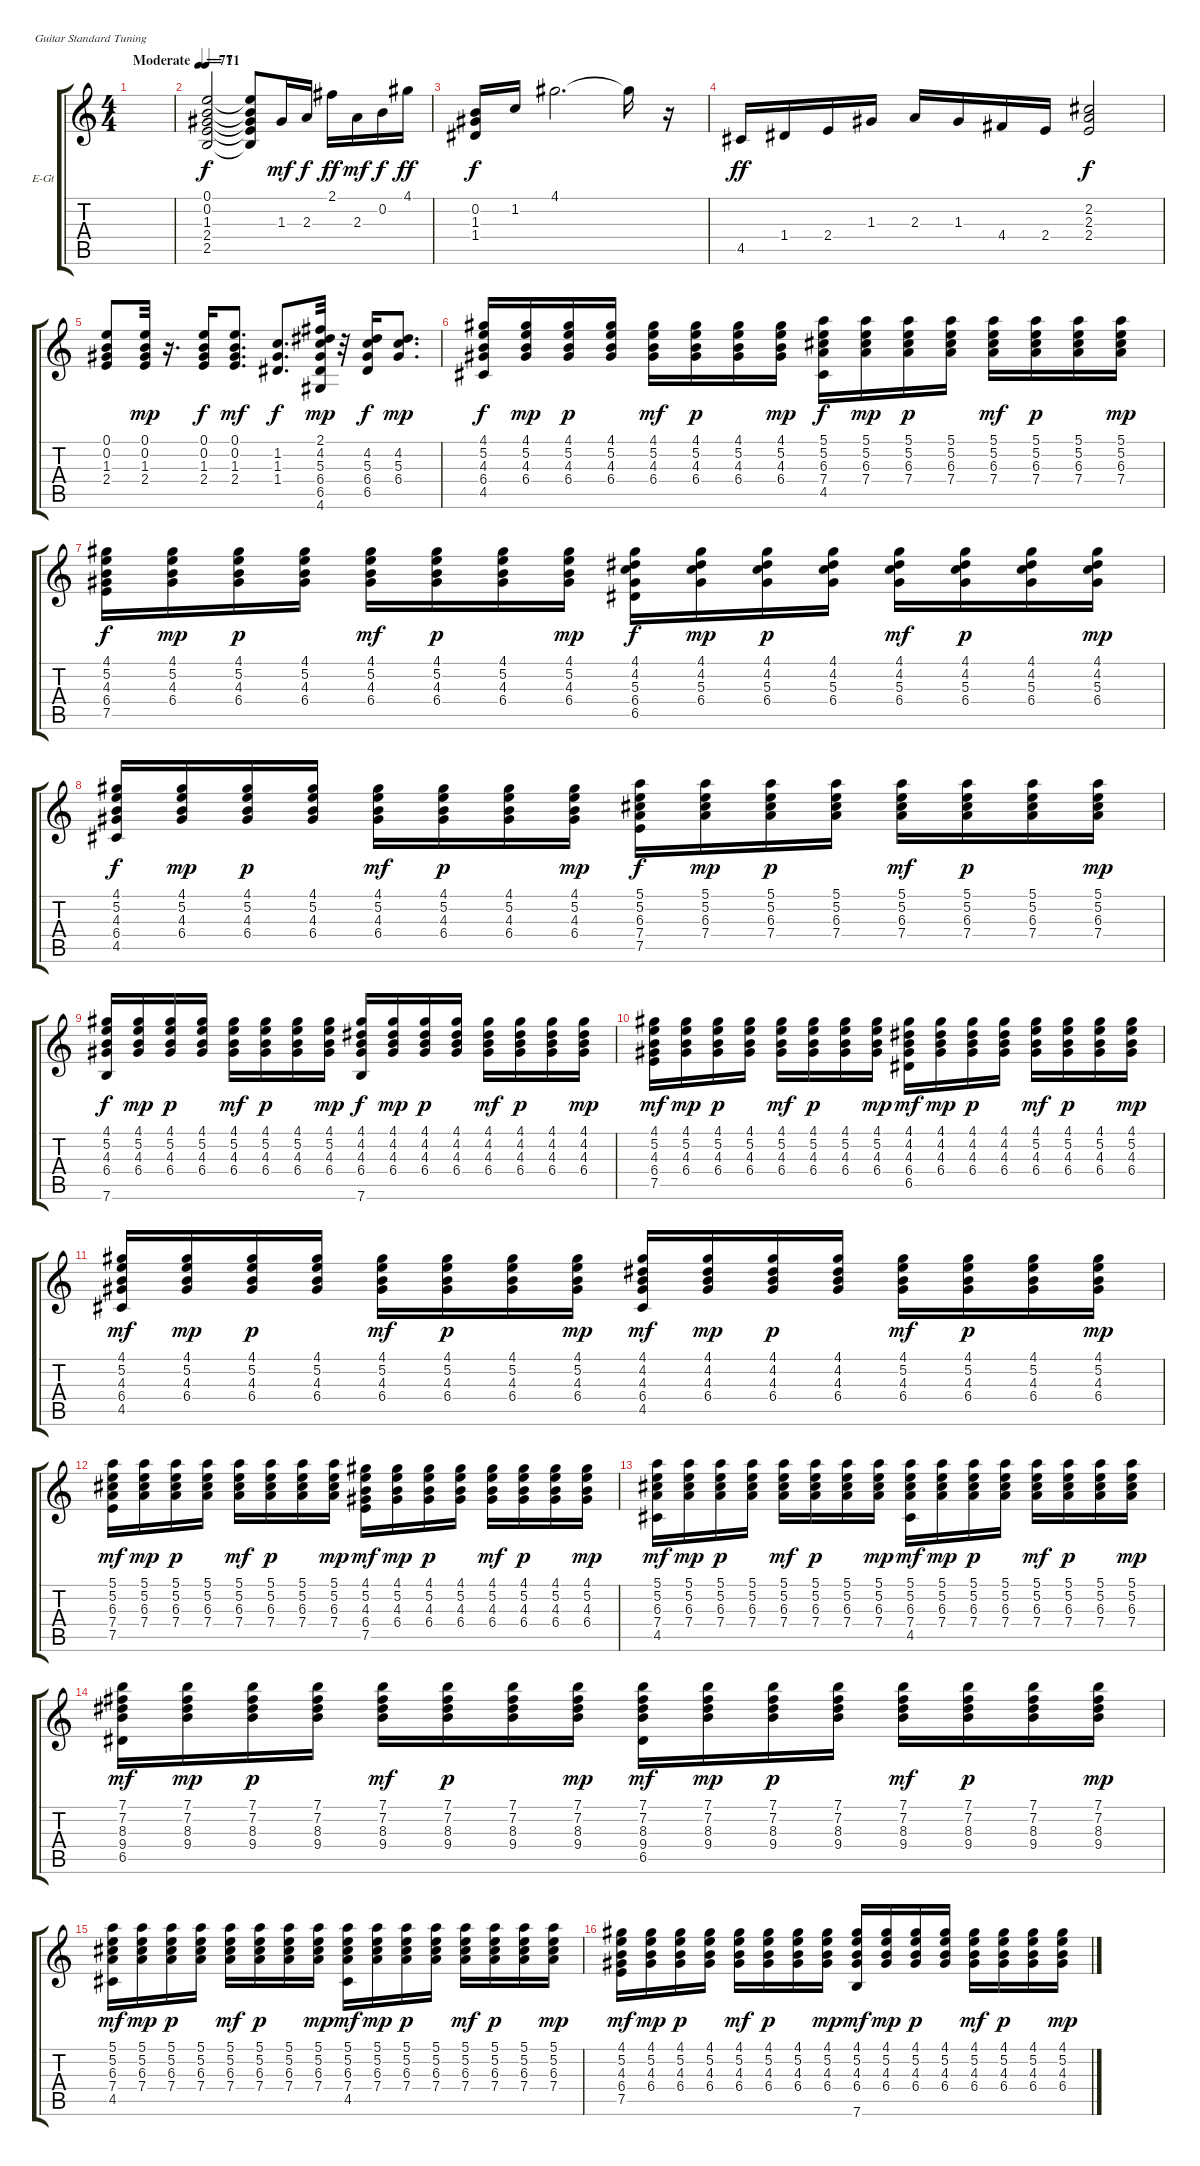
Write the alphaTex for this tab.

\bracketExtendMode groupsimilarinstruments
\firstSystemTrackNameOrientation horizontal
\otherSystemsTrackNameOrientation horizontal
\track ("Гитара 2" "E-Gt") {instrument electricguitarclean}
\staff {score tabs}
\tuning (E4 B3 G3 D3 A2 E2)
\ts (4 4)
\beaming (8 2 2 2 2)
\tempo (71 "Moderate")
\clef g2
\ks c
|
\tempo 71
(0.1 0.2 1.3 2.4 2.5).2 (0.1{t} 0.2{t} 1.3{t} 2.4{t} 2.5{t}).8{dy f} 1.3.16{dy mf} 2.3.16{dy f} 2.1.16{dy ff} 2.3.16{dy mf} 0.2.16{dy f} 4.1.16{dy ff} |
(0.2 1.3 1.4).16{dy f} 1.2.16 4.1.2{d} 4.1{t}.16 r.16 |
4.5.16{dy ff} 1.4.16 2.4.16 1.3.16 2.3.16 1.3.16 4.4.16 2.4.16 (2.2 2.3 2.4).2{dy f} |
(0.1 0.2 1.3 2.4).8 (0.1 0.2 1.3 2.4).32{dy mp} r.16{d} (0.1 0.2 1.3 2.4).16{dy f} (0.1 0.2 1.3 2.4).8{d dy mf} (1.2 1.3 1.4).8{d dy f} (2.1 4.2 5.3 6.4 6.5 4.6).32{dy mp} r.32 (4.2 5.3 6.4 6.5).16{dy f} (4.2 5.3 6.4).8{d dy mp} |
(4.1 5.2 4.3 6.4 4.5).16{dy f} (4.1 5.2 4.3 6.4).16{dy mp} (4.1 5.2 4.3 6.4).16{dy p} (4.1 5.2 4.3 6.4).16 (4.1 5.2 4.3 6.4).16{dy mf} (4.1 5.2 4.3 6.4).16{dy p} (4.1 5.2 4.3 6.4).16 (4.1 5.2 4.3 6.4).16{dy mp} (5.1 5.2 6.3 7.4 4.5).16{dy f} (5.1 5.2 6.3 7.4).16{dy mp} (5.1 5.2 6.3 7.4).16{dy p} (5.1 5.2 6.3 7.4).16 (5.1 5.2 6.3 7.4).16{dy mf} (5.1 5.2 6.3 7.4).16{dy p} (5.1 5.2 6.3 7.4).16 (5.1 5.2 6.3 7.4).16{dy mp} |
(4.1 5.2 4.3 6.4 7.5).16{dy f} (4.1 5.2 4.3 6.4).16{dy mp} (4.1 5.2 4.3 6.4).16{dy p} (4.1 5.2 4.3 6.4).16 (4.1 5.2 4.3 6.4).16{dy mf} (4.1 5.2 4.3 6.4).16{dy p} (4.1 5.2 4.3 6.4).16 (4.1 5.2 4.3 6.4).16{dy mp} (4.1 4.2 5.3 6.4 6.5).16{dy f} (4.1 4.2 5.3 6.4).16{dy mp} (4.1 4.2 5.3 6.4).16{dy p} (4.1 4.2 5.3 6.4).16 (4.1 4.2 5.3 6.4).16{dy mf} (4.1 4.2 5.3 6.4).16{dy p} (4.1 4.2 5.3 6.4).16 (4.1 4.2 5.3 6.4).16{dy mp} |
(4.1 5.2 4.3 6.4 4.5).16{dy f} (4.1 5.2 4.3 6.4).16{dy mp} (4.1 5.2 4.3 6.4).16{dy p} (4.1 5.2 4.3 6.4).16 (4.1 5.2 4.3 6.4).16{dy mf} (4.1 5.2 4.3 6.4).16{dy p} (4.1 5.2 4.3 6.4).16 (4.1 5.2 4.3 6.4).16{dy mp} (5.1 5.2 6.3 7.4 7.5).16{dy f} (5.1 5.2 6.3 7.4).16{dy mp} (5.1 5.2 6.3 7.4).16{dy p} (5.1 5.2 6.3 7.4).16 (5.1 5.2 6.3 7.4).16{dy mf} (5.1 5.2 6.3 7.4).16{dy p} (5.1 5.2 6.3 7.4).16 (5.1 5.2 6.3 7.4).16{dy mp} |
(4.1 5.2 4.3 6.4 7.6).16{dy f} (4.1 5.2 4.3 6.4).16{dy mp} (4.1 5.2 4.3 6.4).16{dy p} (4.1 5.2 4.3 6.4).16 (4.1 5.2 4.3 6.4).16{dy mf} (4.1 5.2 4.3 6.4).16{dy p} (4.1 5.2 4.3 6.4).16 (4.1 5.2 4.3 6.4).16{dy mp} (4.1 4.2 4.3 6.4 7.6).16{dy f} (4.1 4.2 4.3 6.4).16{dy mp} (4.1 4.2 4.3 6.4).16{dy p} (4.1 4.2 4.3 6.4).16 (4.1 4.2 4.3 6.4).16{dy mf} (4.1 4.2 4.3 6.4).16{dy p} (4.1 4.2 4.3 6.4).16 (4.1 4.2 4.3 6.4).16{dy mp} |
(4.1 5.2 4.3 6.4 7.5).16{dy mf} (4.1 5.2 4.3 6.4).16{dy mp} (4.1 5.2 4.3 6.4).16{dy p} (4.1 5.2 4.3 6.4).16 (4.1 5.2 4.3 6.4).16{dy mf} (4.1 5.2 4.3 6.4).16{dy p} (4.1 5.2 4.3 6.4).16 (4.1 5.2 4.3 6.4).16{dy mp} (4.1 4.2 4.3 6.4 6.5).16{dy mf} (4.1 4.2 4.3 6.4).16{dy mp} (4.1 4.2 4.3 6.4).16{dy p} (4.1 4.2 4.3 6.4).16 (4.1 5.2 4.3 6.4).16{dy mf} (4.1 5.2 4.3 6.4).16{dy p} (4.1 5.2 4.3 6.4).16 (4.1 5.2 4.3 6.4).16{dy mp} |
(4.1 5.2 4.3 6.4 4.5).16{dy mf} (4.1 5.2 4.3 6.4).16{dy mp} (4.1 5.2 4.3 6.4).16{dy p} (4.1 5.2 4.3 6.4).16 (4.1 5.2 4.3 6.4).16{dy mf} (4.1 5.2 4.3 6.4).16{dy p} (4.1 5.2 4.3 6.4).16 (4.1 5.2 4.3 6.4).16{dy mp} (4.1 4.2 4.3 6.4 4.5).16{dy mf} (4.1 4.2 4.3 6.4).16{dy mp} (4.1 4.2 4.3 6.4).16{dy p} (4.1 4.2 4.3 6.4).16 (4.1 5.2 4.3 6.4).16{dy mf} (4.1 5.2 4.3 6.4).16{dy p} (4.1 5.2 4.3 6.4).16 (4.1 5.2 4.3 6.4).16{dy mp} |
(5.1 5.2 6.3 7.4 7.5).16{dy mf} (5.1 5.2 6.3 7.4).16{dy mp} (5.1 5.2 6.3 7.4).16{dy p} (5.1 5.2 6.3 7.4).16 (5.1 5.2 6.3 7.4).16{dy mf} (5.1 5.2 6.3 7.4).16{dy p} (5.1 5.2 6.3 7.4).16 (5.1 5.2 6.3 7.4).16{dy mp} (4.1 5.2 4.3 6.4 7.5).16{dy mf} (4.1 5.2 4.3 6.4).16{dy mp} (4.1 5.2 4.3 6.4).16{dy p} (4.1 5.2 4.3 6.4).16 (4.1 5.2 4.3 6.4).16{dy mf} (4.1 5.2 4.3 6.4).16{dy p} (4.1 5.2 4.3 6.4).16 (4.1 5.2 4.3 6.4).16{dy mp} |
(5.1 5.2 6.3 7.4 4.5).16{dy mf} (5.1 5.2 6.3 7.4).16{dy mp} (5.1 5.2 6.3 7.4).16{dy p} (5.1 5.2 6.3 7.4).16 (5.1 5.2 6.3 7.4).16{dy mf} (5.1 5.2 6.3 7.4).16{dy p} (5.1 5.2 6.3 7.4).16 (5.1 5.2 6.3 7.4).16{dy mp} (5.1 5.2 6.3 7.4 4.5).16{dy mf} (5.1 5.2 6.3 7.4).16{dy mp} (5.1 5.2 6.3 7.4).16{dy p} (5.1 5.2 6.3 7.4).16 (5.1 5.2 6.3 7.4).16{dy mf} (5.1 5.2 6.3 7.4).16{dy p} (5.1 5.2 6.3 7.4).16 (5.1 5.2 6.3 7.4).16{dy mp} |
(7.1 7.2 8.3 9.4 6.5).16{dy mf} (7.1 7.2 8.3 9.4).16{dy mp} (7.1 7.2 8.3 9.4).16{dy p} (7.1 7.2 8.3 9.4).16 (7.1 7.2 8.3 9.4).16{dy mf} (7.1 7.2 8.3 9.4).16{dy p} (7.1 7.2 8.3 9.4).16 (7.1 7.2 8.3 9.4).16{dy mp} (7.1 7.2 8.3 9.4 6.5).16{dy mf} (7.1 7.2 8.3 9.4).16{dy mp} (7.1 7.2 8.3 9.4).16{dy p} (7.1 7.2 8.3 9.4).16 (7.1 7.2 8.3 9.4).16{dy mf} (7.1 7.2 8.3 9.4).16{dy p} (7.1 7.2 8.3 9.4).16 (7.1 7.2 8.3 9.4).16{dy mp} |
(5.1 5.2 6.3 7.4 4.5).16{dy mf} (5.1 5.2 6.3 7.4).16{dy mp} (5.1 5.2 6.3 7.4).16{dy p} (5.1 5.2 6.3 7.4).16 (5.1 5.2 6.3 7.4).16{dy mf} (5.1 5.2 6.3 7.4).16{dy p} (5.1 5.2 6.3 7.4).16 (5.1 5.2 6.3 7.4).16{dy mp} (5.1 5.2 6.3 7.4 4.5).16{dy mf} (5.1 5.2 6.3 7.4).16{dy mp} (5.1 5.2 6.3 7.4).16{dy p} (5.1 5.2 6.3 7.4).16 (5.1 5.2 6.3 7.4).16{dy mf} (5.1 5.2 6.3 7.4).16{dy p} (5.1 5.2 6.3 7.4).16 (5.1 5.2 6.3 7.4).16{dy mp} |
(4.1 5.2 4.3 6.4 7.5).16{dy mf} (4.1 5.2 4.3 6.4).16{dy mp} (4.1 5.2 4.3 6.4).16{dy p} (4.1 5.2 4.3 6.4).16 (4.1 5.2 4.3 6.4).16{dy mf} (4.1 5.2 4.3 6.4).16{dy p} (4.1 5.2 4.3 6.4).16 (4.1 5.2 4.3 6.4).16{dy mp} (4.1 5.2 4.3 6.4 7.6).16{dy mf} (4.1 5.2 4.3 6.4).16{dy mp} (4.1 5.2 4.3 6.4).16{dy p} (4.1 5.2 4.3 6.4).16 (4.1 5.2 4.3 6.4).16{dy mf} (4.1 5.2 4.3 6.4).16{dy p} (4.1 5.2 4.3 6.4).16 (4.1 5.2 4.3 6.4).16{dy mp}
